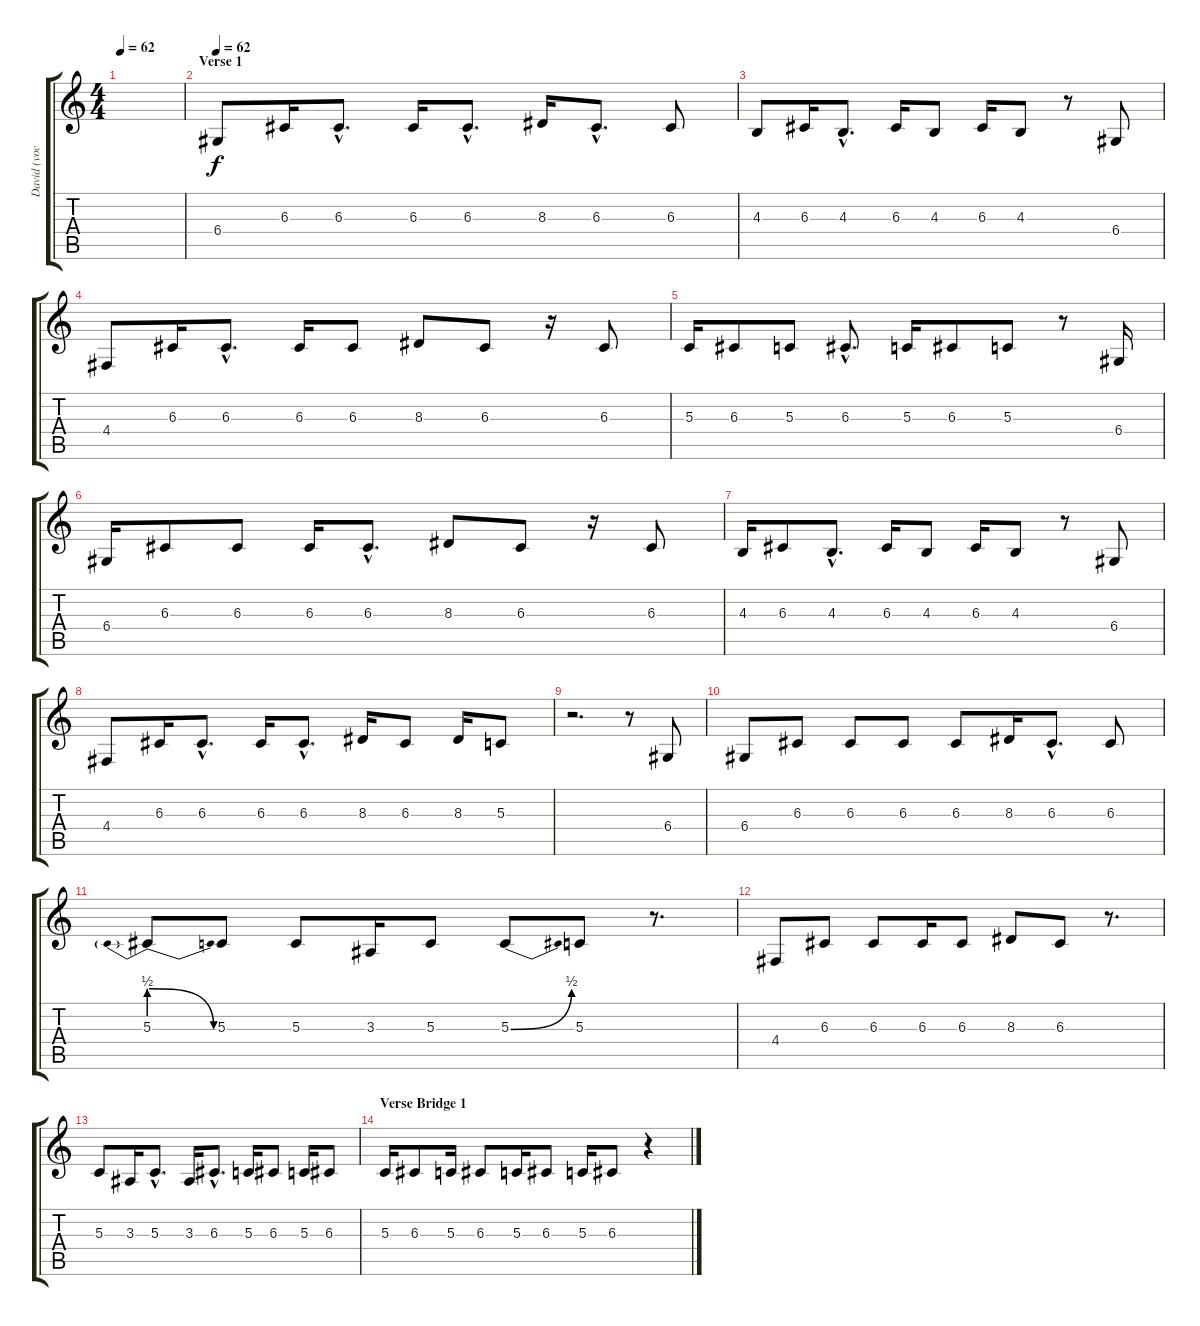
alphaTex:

\track ("David (vocal)" "David (voc") {instrument choiraahs}
\staff {score tabs}
\tuning (E4 B3 G3 D3 A2 E2) {hide}
\ts (4 4)
\tempo 62
\clef g2
\ks c
|
\section ("" "Verse 1")
\tempo 62
6.4.8 6.3.16 6.3{hac}.8{d} 6.3.16 6.3{hac}.8{d} 8.3.16 6.3{hac}.8{d} 6.3.8 |
4.3.8 6.3.16 4.3{hac}.8{d} 6.3.16 4.3.8 6.3.16 4.3.8 r.8 6.4.8 |
4.4.8 6.3.16 6.3{hac}.8{d} 6.3.16 6.3.8 8.3.8 6.3.8 r.16 6.3.8 |
5.3.16 6.3.8 5.3.8 6.3{hac}.8{d} 5.3.16 6.3.8 5.3.8 r.8 6.4.16 |
6.4.16 6.3.8 6.3.8 6.3.16 6.3{hac}.8{d} 8.3.8 6.3.8 r.16 6.3.8 |
4.3.16 6.3.8 4.3{hac}.8{d} 6.3.16 4.3.8 6.3.16 4.3.8 r.8 6.4.8 |
4.4.8 6.3.16 6.3{hac}.8{d} 6.3.16 6.3{hac}.8{d} 8.3.16 6.3.8 8.3.16 5.3.8 |
r.2{d} r.8 6.4.8 |
6.4.8 6.3.8 6.3.8 6.3.8 6.3.8 8.3.16 6.3{hac}.8{d} 6.3.8 |
5.3{be (prebendrelease 0 2 60 0)}.8 5.3.8 5.3.8 3.3.16 5.3.8 5.3{be (bend 0 0 60 2)}.8 5.3.8 r.8{d} |
4.4.8 6.3.8 6.3.8 6.3.16 6.3.8 8.3.8 6.3.8 r.8{d} |
5.3.8 3.3.16 5.3{hac}.8{d} 3.3.16 6.3{hac}.8{d} 5.3.16 6.3.8 5.3.16 6.3.8 |
\section ("" "Verse Bridge 1")
5.3.16 6.3.8 5.3.16 6.3.8 5.3.16 6.3.8 5.3.16 6.3.8 r.4
